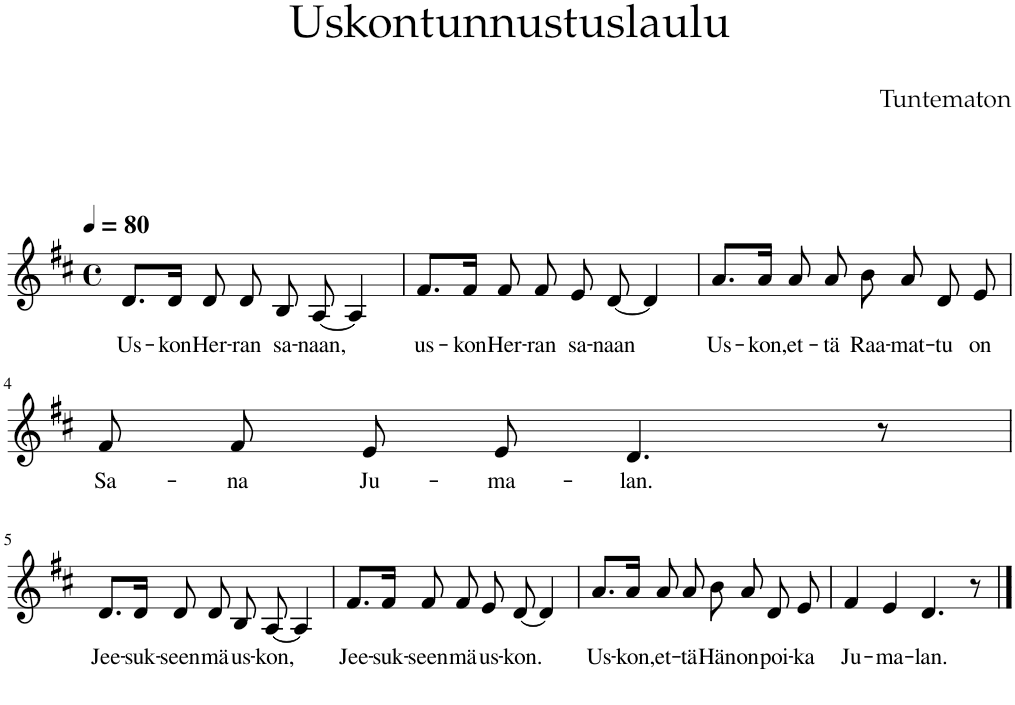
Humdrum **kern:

**kern	**text
*part1	*part1
*staff1	*staff1
*I"Staff	*
*clefG2	*
*k[f#c#]	*
*M4/4	*
*met(c)	*
*MM80	*
=1	=1
!	!LO:LY:b
8.d/L	Us-
!	!LO:LY:b
16d/Jk	-kon
!	!LO:LY:b
8d/	Her-
!	!LO:LY:b
8d/	-ran
!	!LO:LY:b
8B/	sa-
!	!LO:LY:b
[8A/	-naan,
4A/]	.
=2	=2
!	!LO:LY:b
8.f#/L	us-
!	!LO:LY:b
16f#/Jk	-kon
!	!LO:LY:b
8f#/	Her-
!	!LO:LY:b
8f#/	-ran
!	!LO:LY:b
8e/	sa-
!	!LO:LY:b
[8d/	-naan
4d/]	.
=3	=3
!	!LO:LY:b
8.a/L	Us-
!	!LO:LY:b
16a/Jk	-kon,
!	!LO:LY:b
8a/	et-
!	!LO:LY:b
8a/	-tä
!	!LO:LY:b
8b\	Raa-
!	!LO:LY:b
8a/	-mat-
!	!LO:LY:b
8d/	-tu
!	!LO:LY:b
8e/	on
!!LO:LB:g=z
=4	=4
!	!LO:LY:b
8f#/	Sa-
!	!LO:LY:b
8f#/	-na
!	!LO:LY:b
8e/	Ju-
!	!LO:LY:b
8e/	-ma-
!	!LO:LY:b
4.d/	-lan.
8r	.
!!LO:LB:g=z
=5	=5
!	!LO:LY:b
8.d/L	Jee-
!	!LO:LY:b
16d/Jk	-suk-
!	!LO:LY:b
8d/	-seen
!	!LO:LY:b
8d/	mä
!	!LO:LY:b
8B/	us-
!	!LO:LY:b
[8A/	-kon,
4A/]	.
=6	=6
!	!LO:LY:b
8.f#/L	Jee-
!	!LO:LY:b
16f#/Jk	-suk-
!	!LO:LY:b
8f#/	-seen
!	!LO:LY:b
8f#/	mä
!	!LO:LY:b
8e/	us-
!	!LO:LY:b
[8d/	-kon.
4d/]	.
=7	=7
!	!LO:LY:b
8.a/L	Us-
!	!LO:LY:b
16a/Jk	-kon,
!	!LO:LY:b
8a/	et-
!	!LO:LY:b
8a/	-tä
!	!LO:LY:b
8b\	Hän
!	!LO:LY:b
8a/	on
!	!LO:LY:b
8d/	poi-
!	!LO:LY:b
8e/	-ka
=8	=8
!	!LO:LY:b
4f#/	Ju-
!	!LO:LY:b
4e/	-ma-
!	!LO:LY:b
4.d/	-lan.
8r	.
==	==
*-	*-
